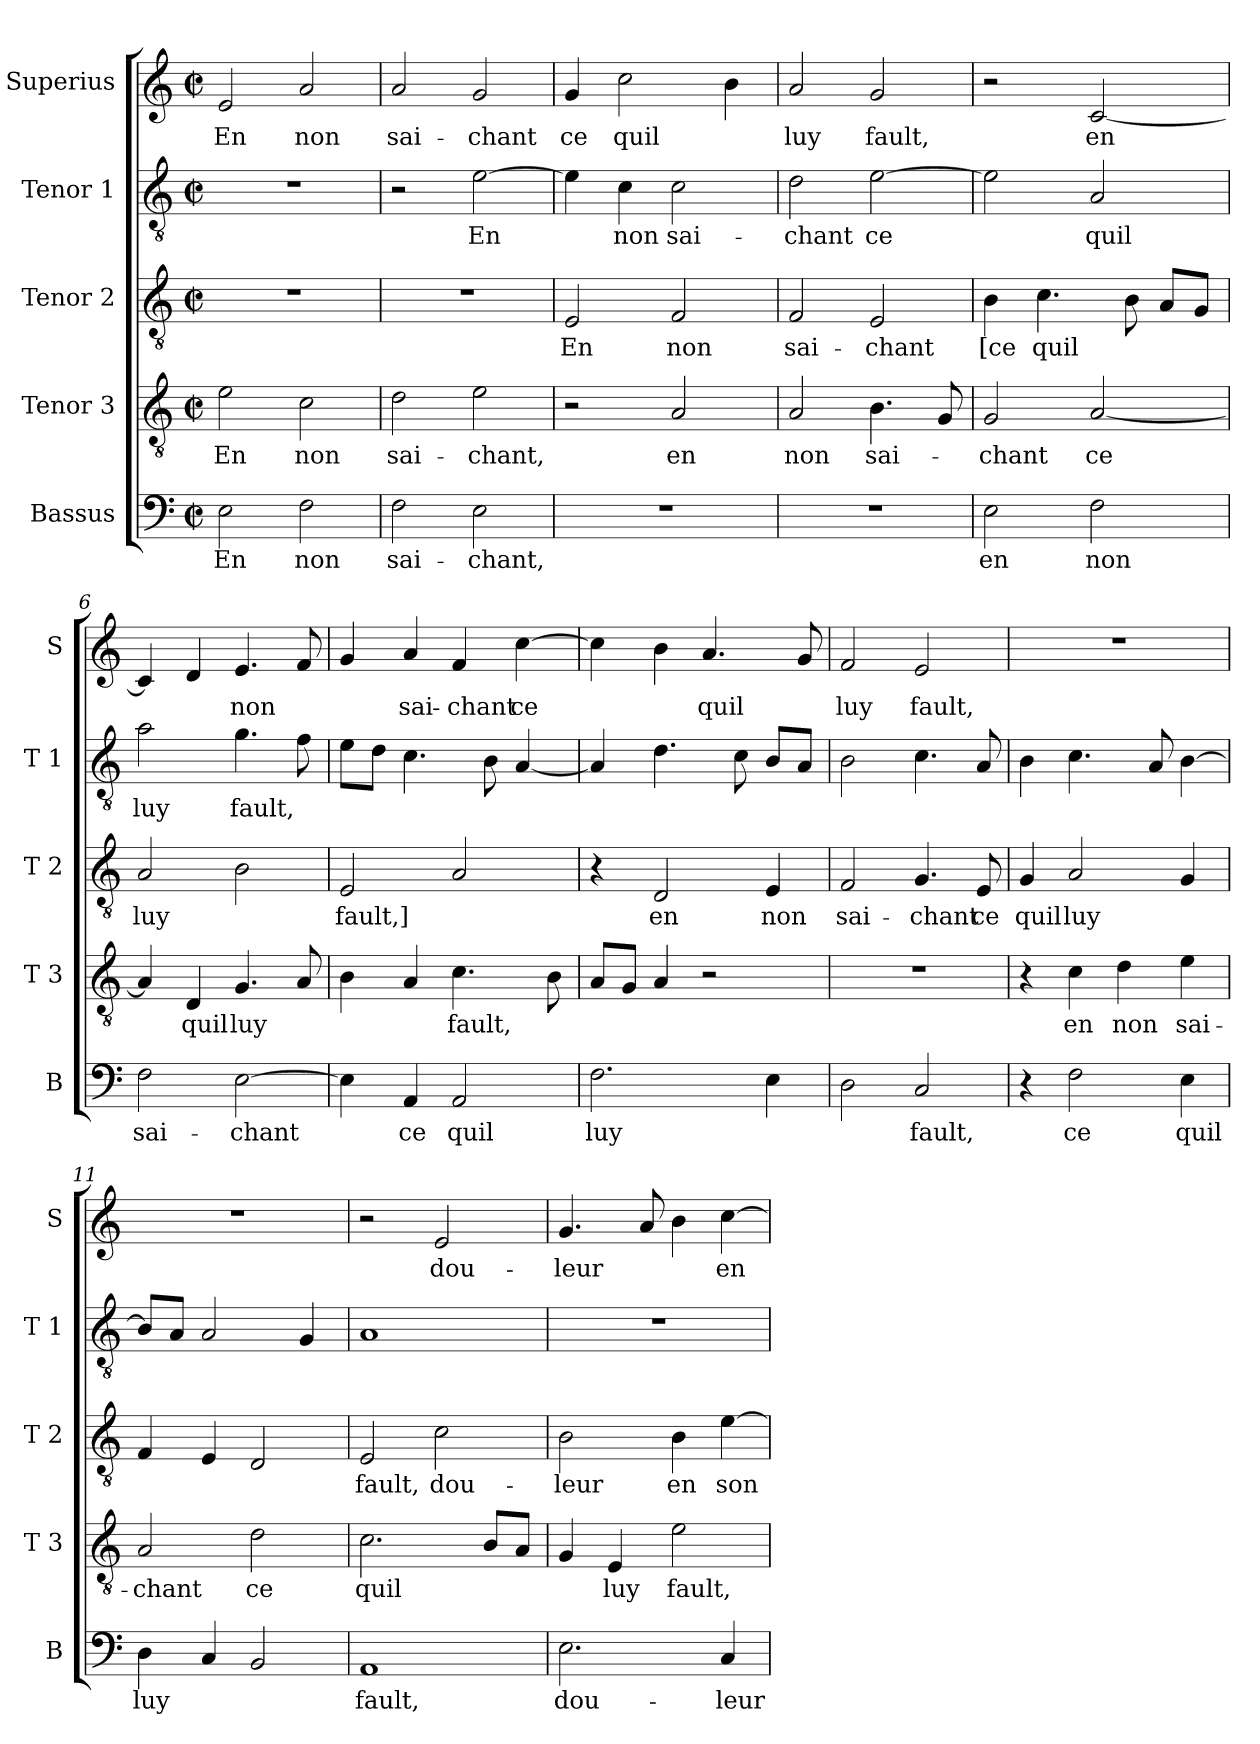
**kern	**text	**kern	**text	**kern	**text	**kern	**text	**kern	**text
*part5	*part5	*part4	*part4	*part3	*part3	*part2	*part2	*part1	*part1
*staff5	*staff5	*staff4	*staff4	*staff3	*staff3	*staff2	*staff2	*staff1	*staff1
*I"Bassus	*	*I"Tenor 3	*	*I"Tenor 2	*	*I"Tenor 1	*	*I"Superius	*
*I'B	*	*I'T 3	*	*I'T 2	*	*I'T 1	*	*I'S	*
*clefF4	*	*clefGv2	*	*clefGv2	*	*clefGv2	*	*clefG2	*
*k[]	*	*k[]	*	*k[]	*	*k[]	*	*k[]	*
*M2/2	*	*M2/2	*	*M2/2	*	*M2/2	*	*M2/2	*
*met(c|)	*	*met(c|)	*	*met(c|)	*	*met(c|)	*	*met(c|)	*
*MM120	*	*MM120	*	*MM120	*	*MM120	*	*MM120	*
=1	=1	=1	=1	=1	=1	=1	=1	=1	=1
!	!LO:LY:b	!	!LO:LY:b	!	!	!	!	!	!LO:LY:b
2E\	En	2e\	En	1r	.	1r	.	2e/	En
!	!LO:LY:b	!	!LO:LY:b	!	!	!	!	!	!LO:LY:b
2F\	non	2c\	non	.	.	.	.	2a/	non
=2	=2	=2	=2	=2	=2	=2	=2	=2	=2
!	!LO:LY:b	!	!LO:LY:b	!	!	!	!	!	!LO:LY:b
2F\	sai-	2d\	sai-	1r	.	2r	.	2a/	sai-
!	!LO:LY:b	!	!LO:LY:b	!	!	!	!LO:LY:b	!	!LO:LY:b
2E\	-chant,	2e\	-chant,	.	.	[2e\	En	2g/	-chant
=3	=3	=3	=3	=3	=3	=3	=3	=3	=3
!	!	!	!	!	!LO:LY:b	!	!	!	!LO:LY:b
1r	.	2r	.	2E/	En	4e\]	.	4g/	ce
!	!	!	!	!	!	!	!LO:LY:b	!	!LO:LY:b
.	.	.	.	.	.	4c\	non	2cc\	quil
!	!	!	!LO:LY:b	!	!LO:LY:b	!	!LO:LY:b	!	!
.	.	2A/	en	2F/	non	2c\	sai-	.	.
.	.	.	.	.	.	.	.	4b\	.
=4	=4	=4	=4	=4	=4	=4	=4	=4	=4
!	!	!	!LO:LY:b	!	!LO:LY:b	!	!LO:LY:b	!	!LO:LY:b
1r	.	2A/	non	2F/	sai-	2d\	-chant	2a/	luy
!	!	!	!LO:LY:b	!	!LO:LY:b	!	!LO:LY:b	!	!LO:LY:b
.	.	4.B\	sai-	2E/	-chant	[2e\	ce	2g/	fault,
.	.	8G/	.	.	.	.	.	.	.
=5	=5	=5	=5	=5	=5	=5	=5	=5	=5
!	!LO:LY:b	!	!LO:LY:b	!	!LO:LY:b	!	!	!	!
2E\	en	2G/	-chant	4B\	[ce	2e\]	.	2r	.
!	!	!	!	!	!LO:LY:b	!	!	!	!
.	.	.	.	4.c\	quil	.	.	.	.
!	!LO:LY:b	!	!LO:LY:b	!	!	!	!LO:LY:b	!	!LO:LY:b
2F\	non	[2A/	ce	.	.	2A/	quil	[2c/	en
.	.	.	.	8B\	.	.	.	.	.
.	.	.	.	8A/L	.	.	.	.	.
.	.	.	.	8G/J	.	.	.	.	.
!!LO:LB:g=z
=6	=6	=6	=6	=6	=6	=6	=6	=6	=6
!	!LO:LY:b	!	!	!	!LO:LY:b	!	!LO:LY:b	!	!
2F\	sai-	4A/]	.	2A/	luy	2a\	luy	4c/]	.
!	!	!	!LO:LY:b	!	!	!	!	!	!
.	.	4D/	quil	.	.	.	.	4d/	.
!	!LO:LY:b	!	!LO:LY:b	!	!	!	!LO:LY:b	!	!LO:LY:b
[2E\	-chant	4.G/	luy	2B\	.	4.g\	fault,	4.e/	non
.	.	8A/	.	.	.	8f\	.	8f/	.
=7	=7	=7	=7	=7	=7	=7	=7	=7	=7
!	!	!	!	!	!LO:LY:b	!	!	!	!
4E\]	.	4B\	.	2E/	fault,]	8e\L	.	4g/	.
.	.	.	.	.	.	8d\J	.	.	.
!	!LO:LY:b	!	!	!	!	!	!	!	!LO:LY:b
4AA/	ce	4A/	.	.	.	4.c\	.	4a/	sai-
!	!LO:LY:b	!	!LO:LY:b	!	!	!	!	!	!LO:LY:b
2AA/	quil	4.c\	fault,	2A/	.	.	.	4f/	-chant
.	.	.	.	.	.	8B\	.	.	.
!	!	!	!	!	!	!	!	!	!LO:LY:b
.	.	.	.	.	.	[4A/	.	[4cc\	ce
.	.	8B\	.	.	.	.	.	.	.
=8	=8	=8	=8	=8	=8	=8	=8	=8	=8
!	!LO:LY:b	!	!	!	!	!	!	!	!
2.F\	luy	8A/L	.	4r	.	4A/]	.	4cc\]	.
.	.	8G/J	.	.	.	.	.	.	.
!	!	!	!	!	!LO:LY:b	!	!	!	!
.	.	4A/	.	2D/	en	4.d\	.	4b\	.
!	!	!	!	!	!	!	!	!	!LO:LY:b
.	.	2r	.	.	.	.	.	4.a/	quil
.	.	.	.	.	.	8c\	.	.	.
!	!	!	!	!	!LO:LY:b	!	!	!	!
4E\	.	.	.	4E/	non	8B/L	.	.	.
.	.	.	.	.	.	8A/J	.	8g/	.
=9	=9	=9	=9	=9	=9	=9	=9	=9	=9
!	!	!	!	!	!LO:LY:b	!	!	!	!LO:LY:b
2D\	.	1r	.	2F/	sai-	2B\	.	2f/	luy
!	!LO:LY:b	!	!	!	!LO:LY:b	!	!	!	!LO:LY:b
2C/	fault,	.	.	4.G/	-chant	4.c\	.	2e/	fault,
!	!	!	!	!	!LO:LY:b	!	!	!	!
.	.	.	.	8E/	ce	8A/	.	.	.
=10	=10	=10	=10	=10	=10	=10	=10	=10	=10
!	!	!	!	!	!LO:LY:b	!	!	!	!
4r	.	4r	.	4G/	quil	4B\	.	1r	.
!	!LO:LY:b	!	!LO:LY:b	!	!LO:LY:b	!	!	!	!
2F\	ce	4c\	en	2A/	luy	4.c\	.	.	.
!	!	!	!LO:LY:b	!	!	!	!	!	!
.	.	4d\	non	.	.	.	.	.	.
.	.	.	.	.	.	8A/	.	.	.
!	!LO:LY:b	!	!LO:LY:b	!	!	!	!	!	!
4E\	quil	4e\	sai-	4G/	.	[4B\	.	.	.
=11	=11	=11	=11	=11	=11	=11	=11	=11	=11
!	!LO:LY:b	!	!LO:LY:b	!	!	!	!	!	!
4D\	luy	2A/	-chant	4F/	.	8B/L]	.	1r	.
.	.	.	.	.	.	8A/J	.	.	.
4C/	.	.	.	4E/	.	2A/	.	.	.
!	!	!	!LO:LY:b	!	!	!	!	!	!
2BB/	.	2d\	ce	2D/	.	.	.	.	.
.	.	.	.	.	.	4G/	.	.	.
!!LO:PB:g=z
=12	=12	=12	=12	=12	=12	=12	=12	=12	=12
!	!LO:LY:b	!	!LO:LY:b	!	!LO:LY:b	!	!	!	!
1AA	fault,	2.c\	quil	2E/	fault,	1A	.	2r	.
!	!	!	!	!	!LO:LY:b	!	!	!	!LO:LY:b
.	.	.	.	2c\	dou-	.	.	2e/	dou-
.	.	8B/L	.	.	.	.	.	.	.
.	.	8A/J	.	.	.	.	.	.	.
=13	=13	=13	=13	=13	=13	=13	=13	=13	=13
!	!LO:LY:b	!	!	!	!LO:LY:b	!	!	!	!LO:LY:b
2.E\	dou-	4G/	.	2B\	-leur	1r	.	4.g/	-leur
!	!	!	!LO:LY:b	!	!	!	!	!	!
.	.	4E/	luy	.	.	.	.	.	.
.	.	.	.	.	.	.	.	8a/	.
!	!	!	!LO:LY:b	!	!LO:LY:b	!	!	!	!
.	.	2e\	fault,	4B\	en	.	.	4b\	.
!	!LO:LY:b	!	!	!	!LO:LY:b	!	!	!	!LO:LY:b
4C/	-leur	.	.	[4e\	son	.	.	[4cc\	en
=	=	=	=	=	=	=	=	=	=
*-	*-	*-	*-	*-	*-	*-	*-	*-	*-
